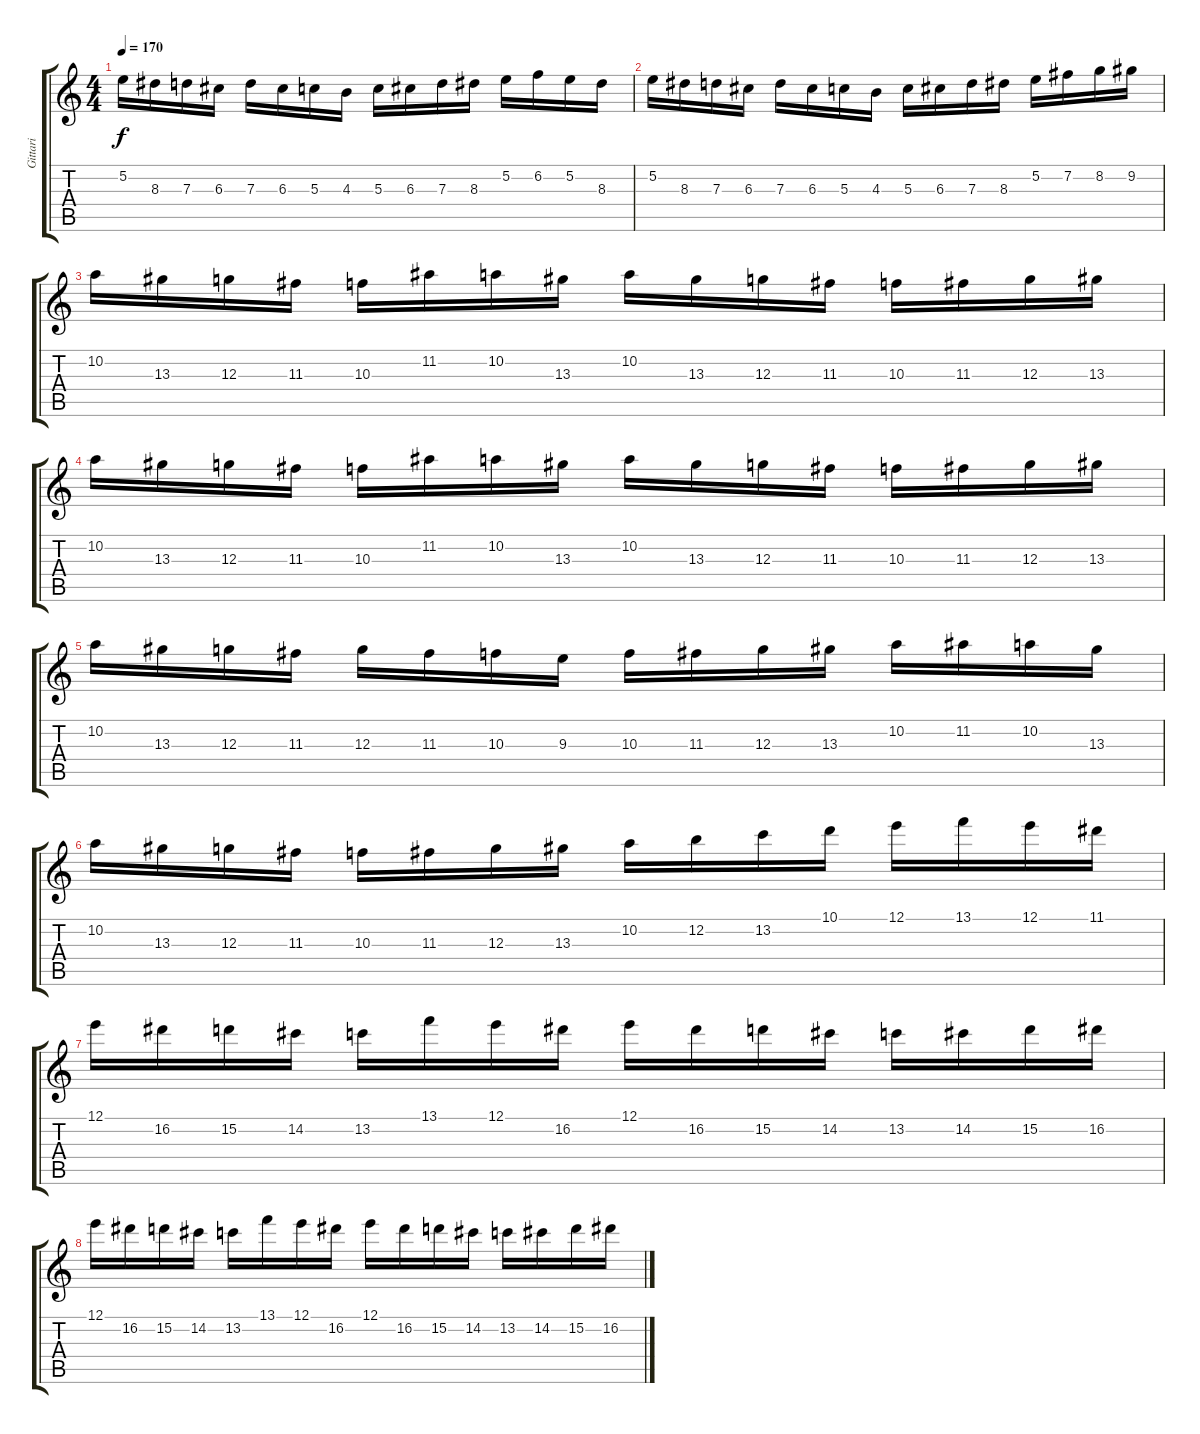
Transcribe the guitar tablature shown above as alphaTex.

\track ("Gittari" "Gittari") {instrument distortionguitar}
\staff {score tabs}
\tuning (E4 B3 G3 D3 A2 E2) {hide}
\ts (4 4)
\tempo 170
\clef g2
\ks c
5.2.16{dy f} 8.3.16 7.3.16 6.3.16 7.3.16 6.3.16 5.3.16 4.3.16 5.3.16 6.3.16 7.3.16 8.3.16 5.2.16 6.2.16 5.2.16 8.3.16 |
5.2.16 8.3.16 7.3.16 6.3.16 7.3.16 6.3.16 5.3.16 4.3.16 5.3.16 6.3.16 7.3.16 8.3.16 5.2.16 7.2.16 8.2.16 9.2.16 |
10.2.16 13.3.16 12.3.16 11.3.16 10.3.16 11.2.16 10.2.16 13.3.16 10.2.16 13.3.16 12.3.16 11.3.16 10.3.16 11.3.16 12.3.16 13.3.16 |
10.2.16 13.3.16 12.3.16 11.3.16 10.3.16 11.2.16 10.2.16 13.3.16 10.2.16 13.3.16 12.3.16 11.3.16 10.3.16 11.3.16 12.3.16 13.3.16 |
10.2.16 13.3.16 12.3.16 11.3.16 12.3.16 11.3.16 10.3.16 9.3.16 10.3.16 11.3.16 12.3.16 13.3.16 10.2.16 11.2.16 10.2.16 13.3.16 |
10.2.16 13.3.16 12.3.16 11.3.16 10.3.16 11.3.16 12.3.16 13.3.16 10.2.16 12.2.16 13.2.16 10.1.16 12.1.16 13.1.16 12.1.16 11.1.16 |
12.1.16 16.2.16 15.2.16 14.2.16 13.2.16 13.1.16 12.1.16 16.2.16 12.1.16 16.2.16 15.2.16 14.2.16 13.2.16 14.2.16 15.2.16 16.2.16 |
12.1.16 16.2.16 15.2.16 14.2.16 13.2.16 13.1.16 12.1.16 16.2.16 12.1.16 16.2.16 15.2.16 14.2.16 13.2.16 14.2.16 15.2.16 16.2.16
